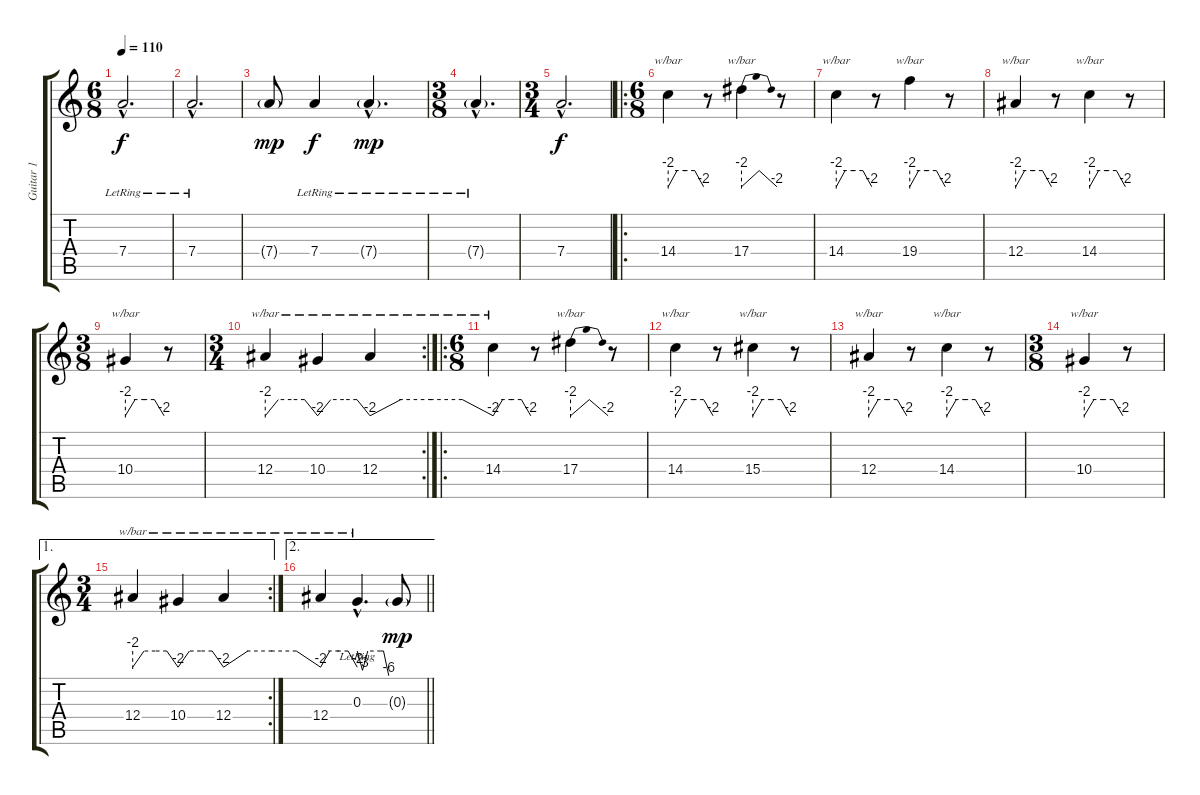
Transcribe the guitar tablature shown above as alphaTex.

\track ("Guitar 1" "Guitar 1") {instrument overdrivenguitar}
\staff {score tabs}
\tuning (E4 B3 G3 D3 A2 D2) {hide}
\ts (6 8)
\tempo 110
\clef g2
\ks c
7.4{hac lr}.2{d dy f} |
7.4{hac lr}.2{d} |
7.4{g}.8{dy mp} 7.4{lr}.4{dy f} 7.4{g hac lr}.4{d dy mp} |
\ts (3 8)
7.4{g hac lr}.4{d} |
\ts (3 4)
7.4{hac}.2{d dy f} |
\ro
\ts (6 8)
14.4.4{tbe (custom default 0 -8 15 0 30 0 45 0 60 -8) instrument synthstrings1} r.8 17.4.4{tbe (dip default 0 -8 15 0 45 0 60 -8)} r.8 |
14.4.4{tbe (custom default 0 -8 15 0 30 0 45 0 60 -8)} r.8 19.4.4{tbe (custom default 0 -8 15 0 30 0 45 0 60 -8)} r.8 |
12.4.4{tbe (custom default 0 -8 15 0 30 0 45 0 60 -8)} r.8 14.4.4{tbe (custom default 0 -8 15 0 30 0 45 0 60 -8)} r.8 |
\ts (3 8)
10.4.4{tbe (custom default 0 -8 15 0 30 0 45 0 60 -8)} r.8 |
\rc 2
\ts (3 4)
12.4.4{tbe (custom default 0 -8 15 0 30 0 45 0 60 -8)} 10.4.4{tbe (custom default 0 -8 15 0 30 0 45 0 60 -8)} 12.4.4{tbe (custom default 0 -8 15 0 30 0 45 0 60 -8)} |
\ro
\ts (6 8)
14.4.4{tbe (custom default 0 -8 15 0 30 0 45 0 60 -8) instrument synthstrings1} r.8 17.4.4{tbe (dip default 0 -8 15 0 45 0 60 -8)} r.8 |
14.4.4{tbe (custom default 0 -8 15 0 30 0 45 0 60 -8)} r.8 15.4.4{tbe (custom default 0 -8 15 0 30 0 45 0 60 -8)} r.8 |
12.4.4{tbe (custom default 0 -8 15 0 30 0 45 0 60 -8)} r.8 14.4.4{tbe (custom default 0 -8 15 0 30 0 45 0 60 -8)} r.8 |
\ts (3 8)
10.4.4{tbe (custom default 0 -8 15 0 30 0 45 0 60 -8)} r.8 |
\ae 1
\rc 2
\ts (3 4)
12.4.4{tbe (custom default 0 -8 15 0 30 0 45 0 60 -8)} 10.4.4{tbe (custom default 0 -8 15 0 30 0 45 0 60 -8)} 12.4.4{tbe (custom default 0 -8 15 0 30 0 45 0 60 -8)} |
\ae 2
\barLineRight lightlight
12.4.4{tbe (custom default 0 -8 15 0 30 0 45 0 60 -8)} 0.3{hac lr}.4{d tbe (custom default 0 0 10 -12 20 0 45 0 50 0 60 -24)} 0.3{g}.8{dy mp}
